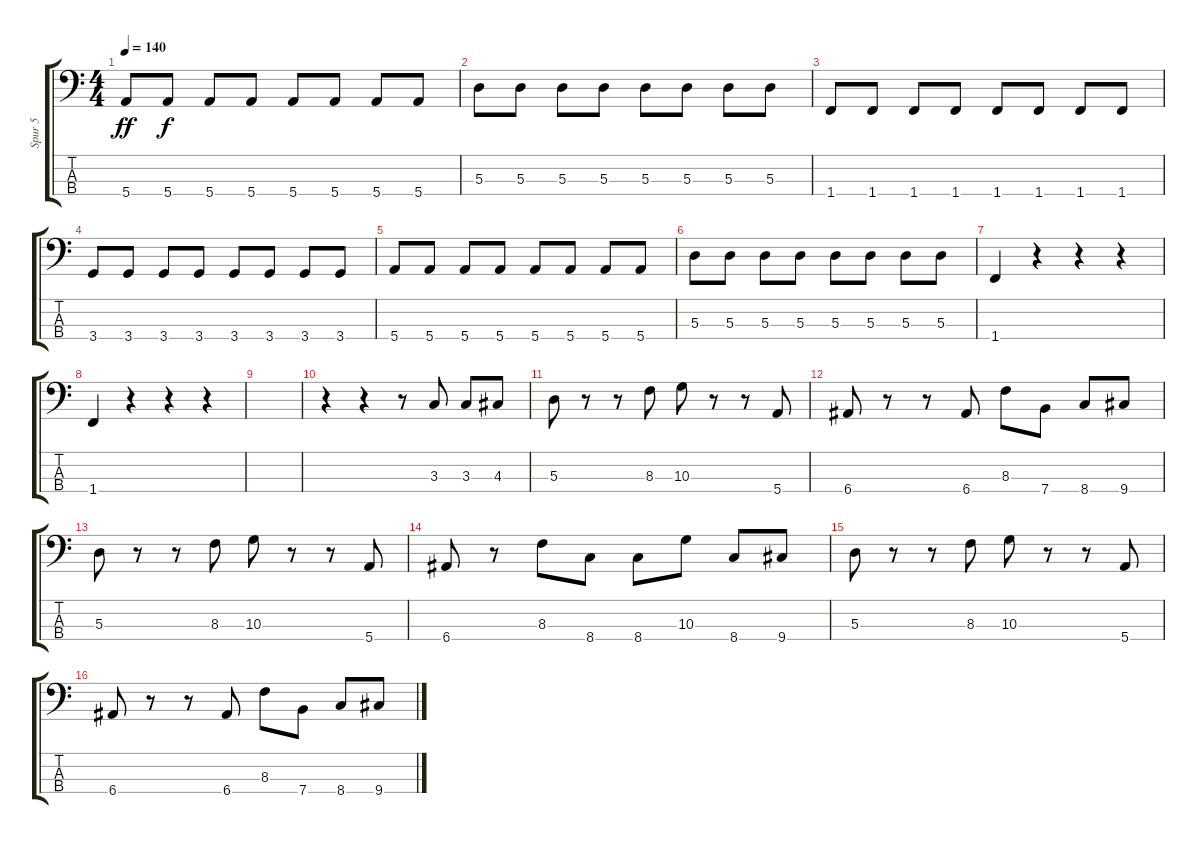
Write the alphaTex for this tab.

\track ("Spur 5" "Spur 5") {instrument electricbassfinger}
\staff {score tabs}
\tuning (G2 D2 A1 E1) {hide}
\ts (4 4)
\tempo 140
\clef f4
\ks c
5.4.8{dy ff} 5.4.8{dy f} 5.4.8 5.4.8 5.4.8 5.4.8 5.4.8 5.4.8 |
5.3.8 5.3.8 5.3.8 5.3.8 5.3.8 5.3.8 5.3.8 5.3.8 |
1.4.8 1.4.8 1.4.8 1.4.8 1.4.8 1.4.8 1.4.8 1.4.8 |
3.4.8 3.4.8 3.4.8 3.4.8 3.4.8 3.4.8 3.4.8 3.4.8 |
5.4.8 5.4.8 5.4.8 5.4.8 5.4.8 5.4.8 5.4.8 5.4.8 |
5.3.8 5.3.8 5.3.8 5.3.8 5.3.8 5.3.8 5.3.8 5.3.8 |
1.4.4 r.4 r.4 r.4 |
1.4.4 r.4 r.4 r.4 |
|
r.4 r.4 r.8 3.3.8 3.3.8 4.3.8 |
5.3.8 r.8 r.8 8.3.8 10.3.8 r.8 r.8 5.4.8 |
6.4.8 r.8 r.8 6.4.8 8.3.8 7.4.8 8.4.8 9.4.8 |
5.3.8 r.8 r.8 8.3.8 10.3.8 r.8 r.8 5.4.8 |
6.4.8 r.8 8.3.8 8.4.8 8.4.8 10.3.8 8.4.8 9.4.8 |
5.3.8 r.8 r.8 8.3.8 10.3.8 r.8 r.8 5.4.8 |
6.4.8 r.8 r.8 6.4.8 8.3.8 7.4.8 8.4.8 9.4.8
